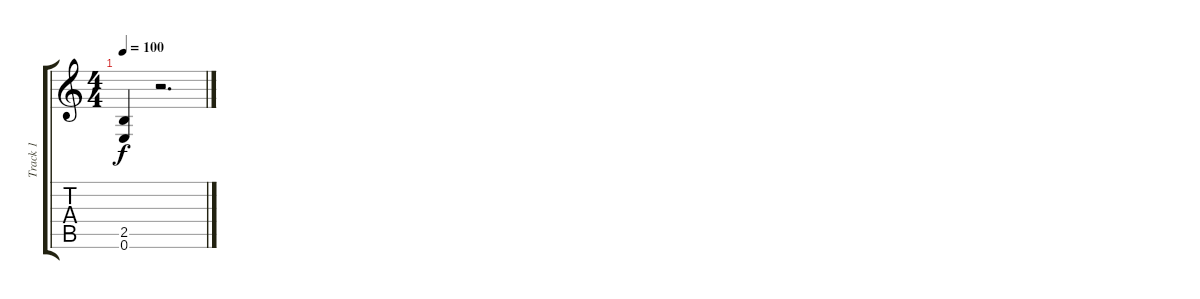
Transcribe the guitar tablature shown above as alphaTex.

\track ("Track 1" "Track 1") {instrument distortionguitar}
\staff {score tabs}
\tuning (E4 B3 G3 D3 A2 E2) {hide}
\ts (4 4)
\tempo 100
\clef g2
\ks c
(2.5 0.6).4{dy f} r.2{d}
